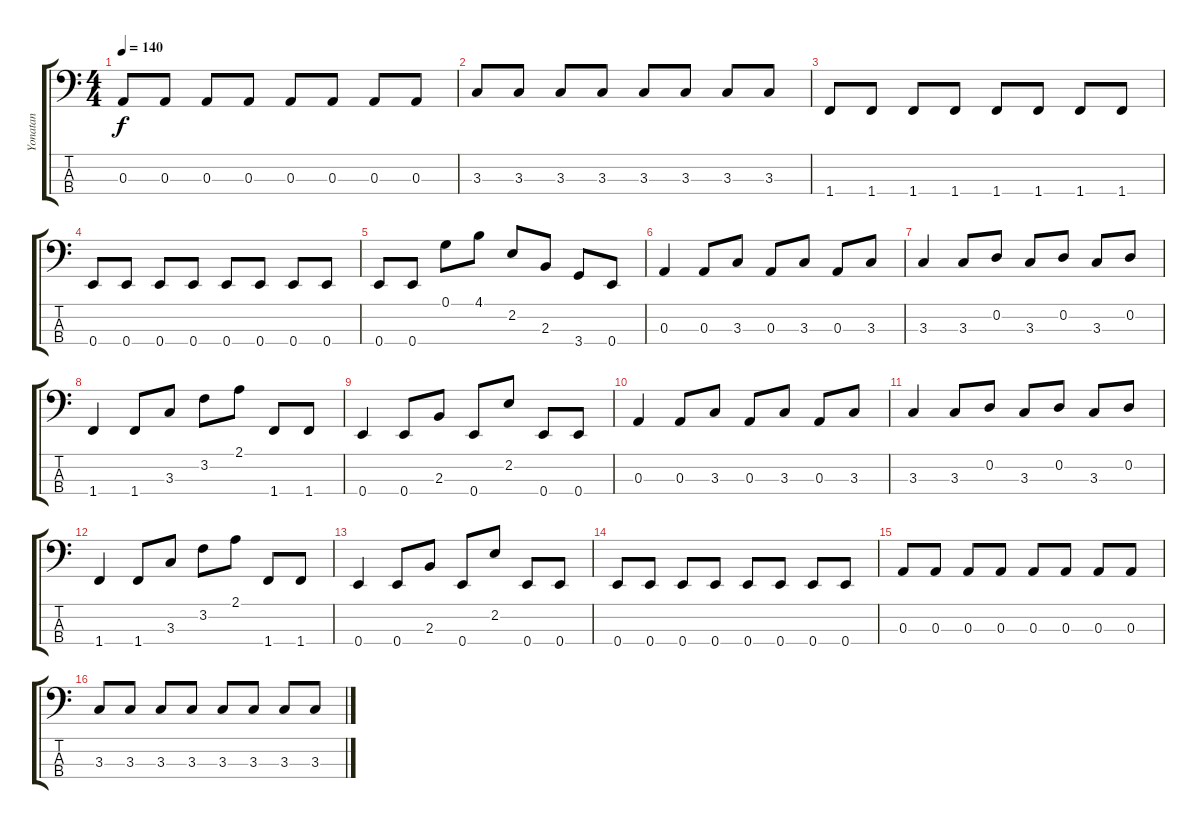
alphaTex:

\track ("Yonatan" "Yonatan") {instrument electricbasspick}
\staff {score tabs}
\tuning (G2 D2 A1 E1) {hide}
\ts (4 4)
\tempo 140
\clef f4
\ks c
0.3.8{dy f} 0.3.8 0.3.8 0.3.8 0.3.8 0.3.8 0.3.8 0.3.8 |
3.3.8 3.3.8 3.3.8 3.3.8 3.3.8 3.3.8 3.3.8 3.3.8 |
1.4.8 1.4.8 1.4.8 1.4.8 1.4.8 1.4.8 1.4.8 1.4.8 |
0.4.8 0.4.8 0.4.8 0.4.8 0.4.8 0.4.8 0.4.8 0.4.8 |
0.4.8 0.4.8 0.1.8 4.1.8 2.2.8 2.3.8 3.4.8 0.4.8 |
0.3.4 0.3.8 3.3.8 0.3.8 3.3.8 0.3.8 3.3.8 |
3.3.4 3.3.8 0.2.8 3.3.8 0.2.8 3.3.8 0.2.8 |
1.4.4 1.4.8 3.3.8 3.2.8 2.1.8 1.4.8 1.4.8 |
0.4.4 0.4.8 2.3.8 0.4.8 2.2.8 0.4.8 0.4.8 |
0.3.4 0.3.8 3.3.8 0.3.8 3.3.8 0.3.8 3.3.8 |
3.3.4 3.3.8 0.2.8 3.3.8 0.2.8 3.3.8 0.2.8 |
1.4.4 1.4.8 3.3.8 3.2.8 2.1.8 1.4.8 1.4.8 |
0.4.4 0.4.8 2.3.8 0.4.8 2.2.8 0.4.8 0.4.8 |
0.4.8 0.4.8 0.4.8 0.4.8 0.4.8 0.4.8 0.4.8 0.4.8 |
0.3.8 0.3.8 0.3.8 0.3.8 0.3.8 0.3.8 0.3.8 0.3.8 |
3.3.8 3.3.8 3.3.8 3.3.8 3.3.8 3.3.8 3.3.8 3.3.8
